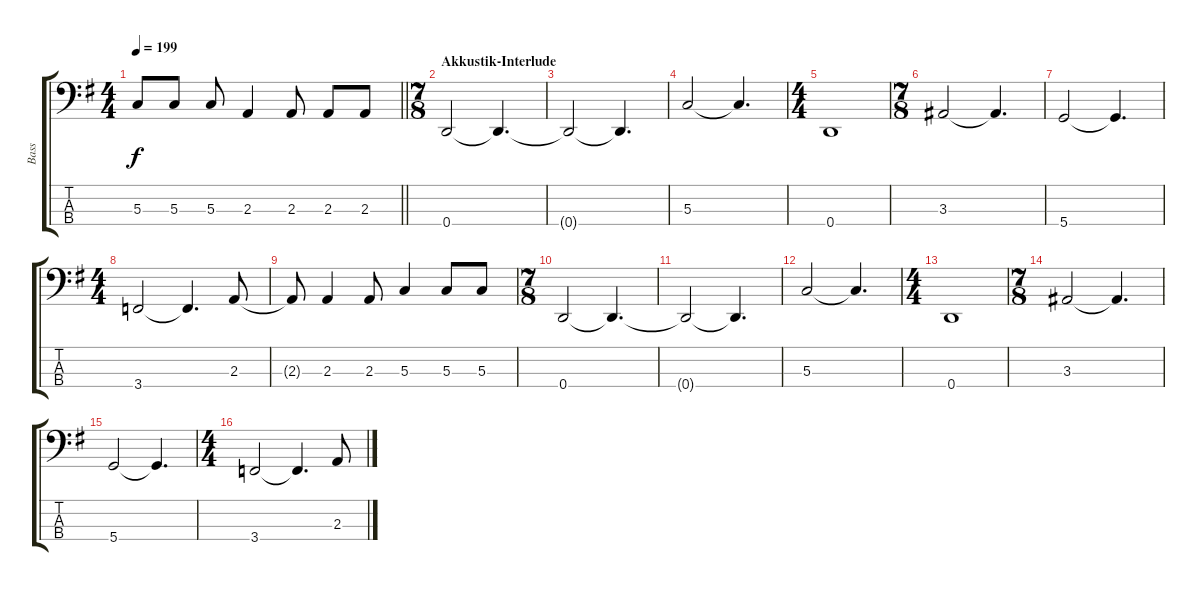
\track ("Bass" "Bass") {instrument electricbassfinger}
\staff {score tabs}
\tuning (F2 C2 G1 D1) {hide}
\ts (4 4)
\tempo 199
\clef f4
\barLineRight lightlight
\ks eminor
5.3{t}.8{dy f} 5.3.8 5.3.8 2.3.4 2.3.8 2.3.8 2.3.8 |
\ts (7 8)
\section ("" "Akkustik-Interlude")
0.4.2 0.4{t}.4{d} |
0.4{t}.2 0.4{t}.4{d} |
5.3.2 5.3{t}.4{d} |
\ts (4 4)
0.4.1 |
\ts (7 8)
3.3.2 3.3{t}.4{d} |
5.4.2 5.4{t}.4{d} |
\ts (4 4)
3.4.2 3.4{t}.4{d} 2.3.8 |
2.3{t}.8 2.3.4 2.3.8 5.3.4 5.3.8 5.3.8 |
\ts (7 8)
0.4.2 0.4{t}.4{d} |
0.4{t}.2 0.4{t}.4{d} |
5.3.2 5.3{t}.4{d} |
\ts (4 4)
0.4.1 |
\ts (7 8)
3.3.2 3.3{t}.4{d} |
5.4.2 5.4{t}.4{d} |
\ts (4 4)
3.4.2 3.4{t}.4{d} 2.3.8
